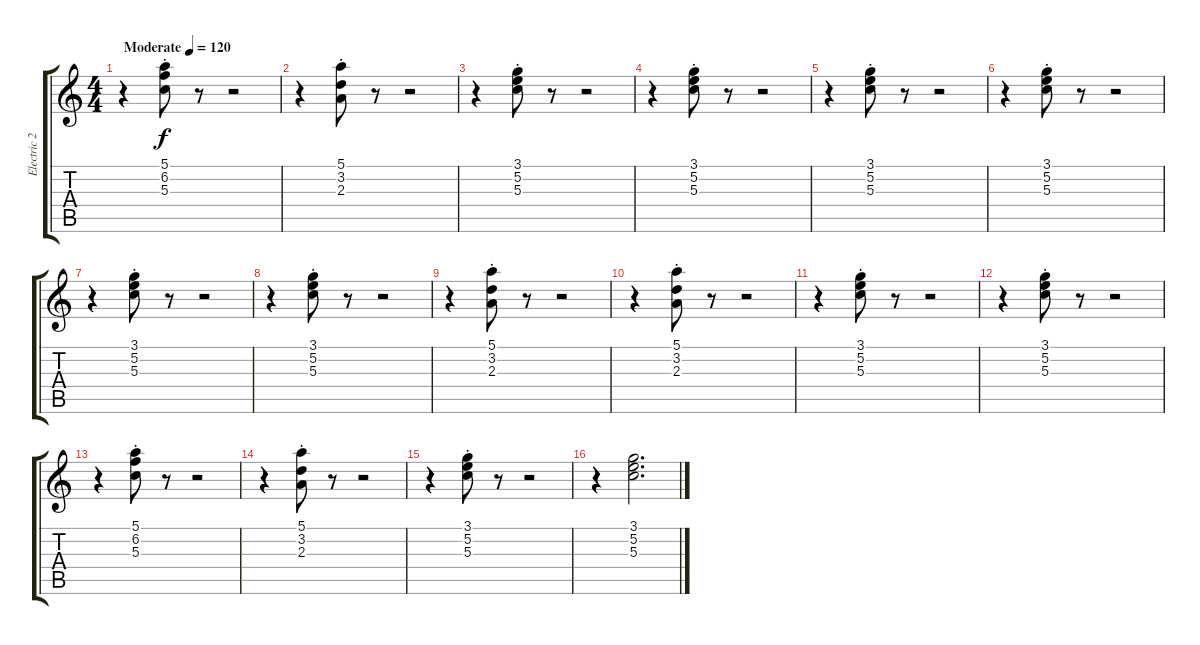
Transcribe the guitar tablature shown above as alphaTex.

\track ("Electric 2" "Electric 2") {instrument distortionguitar}
\staff {score tabs}
\tuning (E4 B3 G3 D3 A2 E2) {hide}
\ts (4 4)
\tempo (120 "Moderate")
\clef g2
\ks c
r.4{dy f instrument distortionguitar} (5.1{st} 6.2{st} 5.3{st}).8 r.8 r.2 |
r.4 (5.1{st} 3.2{st} 2.3{st}).8 r.8 r.2 |
r.4 (3.1{st} 5.2{st} 5.3{st}).8 r.8 r.2 |
r.4 (3.1{st} 5.2{st} 5.3{st}).8 r.8 r.2 |
r.4 (3.1{st} 5.2{st} 5.3{st}).8 r.8 r.2 |
r.4 (3.1{st} 5.2{st} 5.3{st}).8 r.8 r.2 |
r.4 (3.1{st} 5.2{st} 5.3{st}).8 r.8 r.2 |
r.4 (3.1{st} 5.2{st} 5.3{st}).8 r.8 r.2 |
r.4 (5.1{st} 3.2{st} 2.3{st}).8 r.8 r.2 |
r.4 (5.1{st} 3.2{st} 2.3{st}).8 r.8 r.2 |
r.4 (3.1{st} 5.2{st} 5.3{st}).8 r.8 r.2 |
r.4 (3.1{st} 5.2{st} 5.3{st}).8 r.8 r.2 |
r.4 (5.1{st} 6.2{st} 5.3{st}).8 r.8 r.2 |
r.4 (5.1{st} 3.2{st} 2.3{st}).8 r.8 r.2 |
r.4 (3.1{st} 5.2{st} 5.3{st}).8 r.8 r.2 |
r.4 (3.1 5.2 5.3).2{d}
